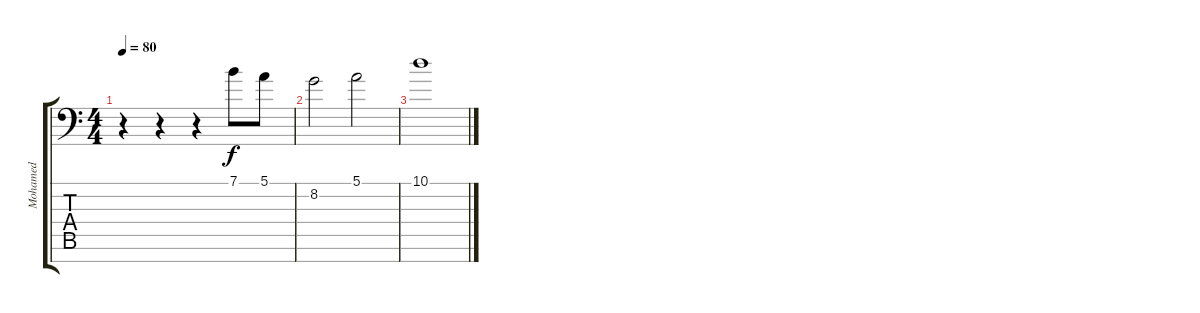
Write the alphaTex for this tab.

\track ("Mohamed" "Mohamed") {instrument violin}
\staff {score tabs}
\tuning (E4 B3 G3 D3 A2 E2 C-1) {hide}
\ts (4 4)
\tempo 80
\clef f4
\ks c
r.4{dy f} r.4 r.4 7.1.8 5.1.8 |
8.2.2 5.1.2 |
10.1.1
